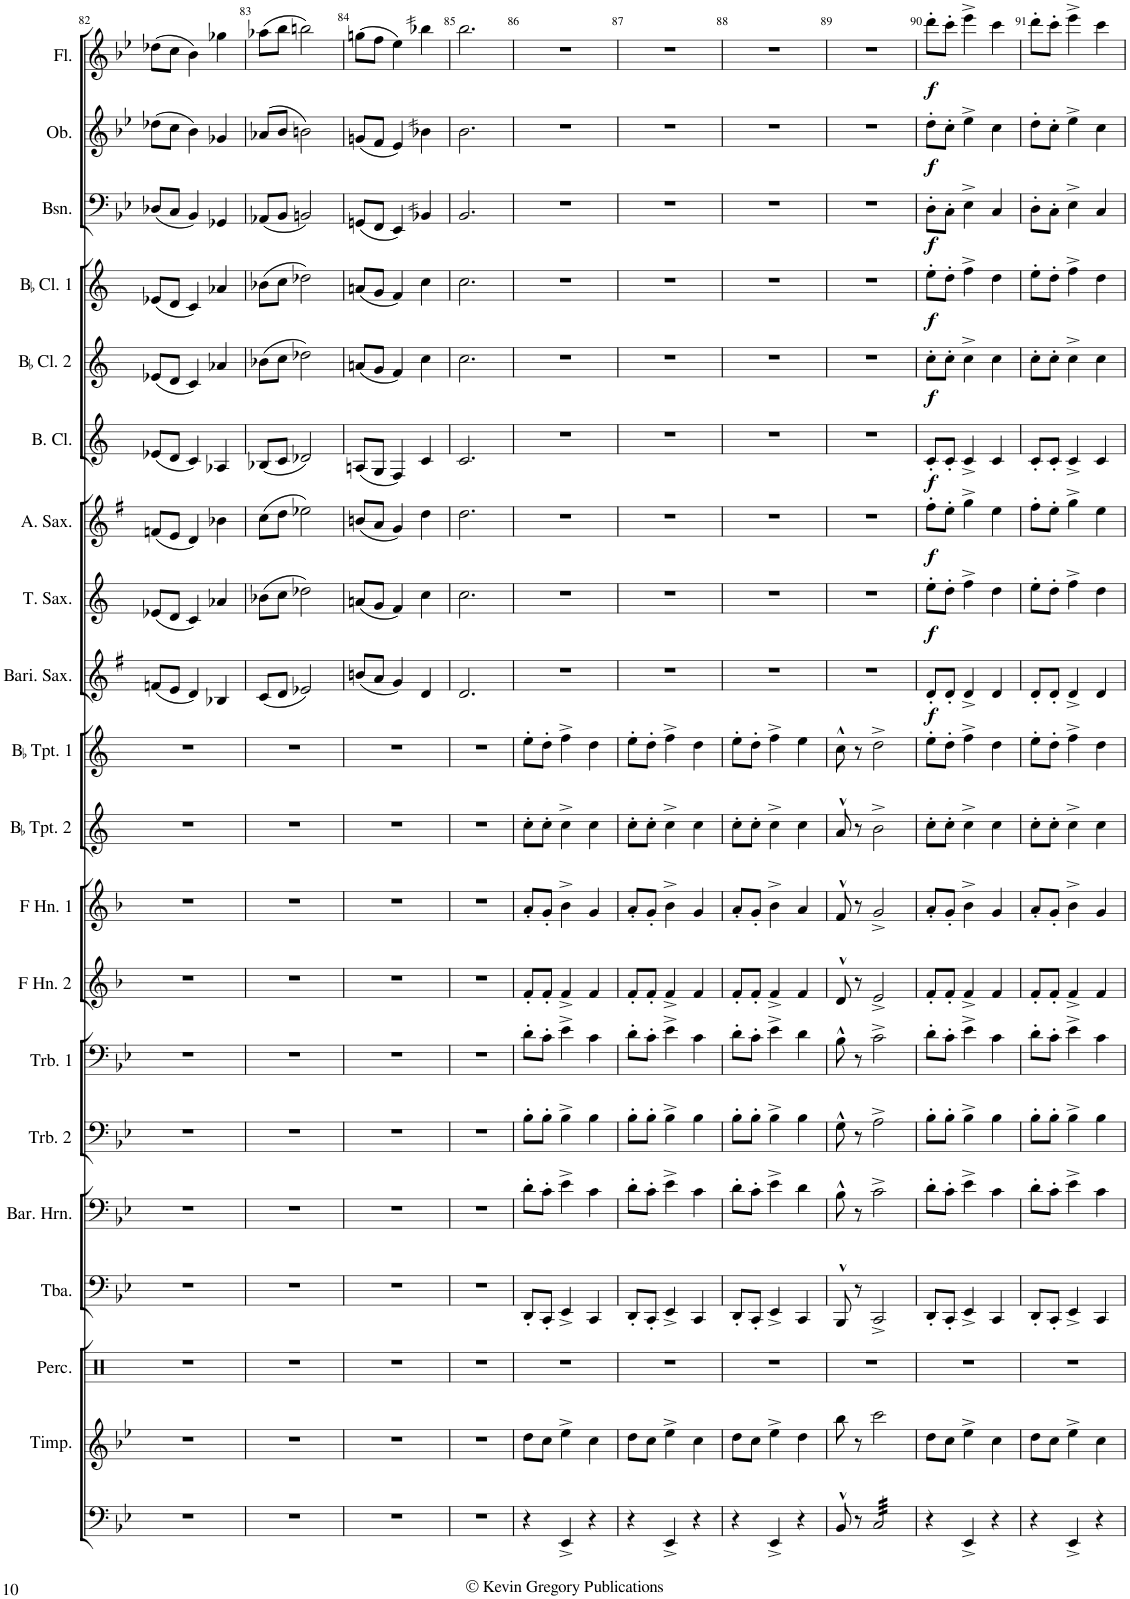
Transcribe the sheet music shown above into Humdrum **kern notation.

**kern	**kern	**kern	**kern	**kern	**kern	**kern	**kern	**kern	**kern	**kern	**kern	**dynam	**kern	**dynam	**kern	**dynam	**kern	**dynam	**kern	**dynam	**kern	**dynam	**kern	**dynam	**kern	**dynam	**kern	**dynam
*part20	*part19	*part18	*part17	*part16	*part15	*part14	*part13	*part12	*part11	*part10	*part9	*part9	*part8	*part8	*part7	*part7	*part6	*part6	*part5	*part5	*part4	*part4	*part3	*part3	*part2	*part2	*part1	*part1
*staff20	*staff19	*staff18	*staff17	*staff16	*staff15	*staff14	*staff13	*staff12	*staff11	*staff10	*staff9	*staff9	*staff8	*staff8	*staff7	*staff7	*staff6	*staff6	*staff5	*staff5	*staff4	*staff4	*staff3	*staff3	*staff2	*staff2	*staff1	*staff1
*I"Timpani	*I"Timpani	*I"Percussion	*I"Tuba	*I"Baritone	*I"Trombone 2	*I"Trombone 1	*I"F Horn 2	*I"F Horn 1	*I"BaccidentalFlat Trumpet 2	*I"BaccidentalFlat Trumpet 1	*I"Baritone Sax	*	*I"Tenor Sax	*	*I"Alto Sax	*	*I"Bass Clarinet	*	*I"BaccidentalFlat Clarinet 2	*	*I"BaccidentalFlat Clarinet 1	*	*I"Bassoon	*	*I"Oboe	*	*I"Flute	*
*I'Timp	*I'Timp.	*I'Perc.	*I'Tba.	*	*I'Trb. 2	*I'Trb. 1	*I'F Hn. 2	*I'F Hn. 1	*I'BaccidentalFlat Tpt. 2	*I'BaccidentalFlat Tpt. 1	*I'Bari. Sax.	*	*I'T. Sax.	*	*I'A. Sax.	*	*I'B. Cl.	*	*I'BaccidentalFlat Cl. 2	*	*I'BaccidentalFlat Cl. 1	*	*I'Bsn.	*	*I'Ob.	*	*I'Fl.	*
!!LO:PB:g=z
*clefF4	*clefG2	*clefX	*clefF4	*clefF4	*clefF4	*clefF4	*clefG2	*clefG2	*clefG2	*clefG2	*clefG2	*	*clefG2	*	*clefG2	*	*clefG2	*	*clefG2	*	*clefG2	*	*clefF4	*	*clefG2	*	*clefG2	*
*	*Trd-14c-24	*	*	*	*	*	*Trd4c7	*Trd4c7	*Trd1c2	*Trd1c2	*Trd12c21	*	*Trd8c14	*	*Trd5c9	*	*Trd8c14	*	*Trd1c2	*	*Trd1c2	*	*	*	*	*	*	*
*k[b-e-]	*k[b-e-]	*k[]	*k[b-e-]	*k[b-e-]	*k[b-e-]	*k[b-e-]	*k[b-]	*k[b-]	*k[]	*k[]	*k[f#]	*	*k[]	*	*k[f#]	*	*k[]	*	*k[]	*	*k[]	*	*k[b-e-]	*	*k[b-e-]	*	*k[b-e-]	*
*M3/4	*M3/4	*M3/4	*M3/4	*M3/4	*M3/4	*M3/4	*M3/4	*M3/4	*M3/4	*M3/4	*M3/4	*	*M3/4	*	*M3/4	*	*M3/4	*	*M3/4	*	*M3/4	*	*M3/4	*	*M3/4	*	*M3/4	*
=82	=82	=82	=82	=82	=82	=82	=82	=82	=82	=82	=82	=82	=82	=82	=82	=82	=82	=82	=82	=82	=82	=82	=82	=82	=82	=82	=82	=82
2.r	2.r	2.r	2.r	2.r	2.r	2.r	2.r	2.r	2.r	2.r	(8fn/L	.	(8e-X/L	.	(8fn/L	.	(8e-X/L	.	(8e-X/L	.	(8e-X/L	.	(8D-X/L	.	(8dd-X\L	.	(8dd-X\L	.
.	.	.	.	.	.	.	.	.	.	.	8e/J	.	8d/J	.	8e/J	.	8d/J	.	8d/J	.	8d/J	.	8C/J	.	8cc\J	.	8cc\J	.
.	.	.	.	.	.	.	.	.	.	.	4d/)	.	4c/)	.	4d/)	.	4c/)	.	4c/)	.	4c/)	.	4BB-/)	.	4b-\)	.	4b-\)	.
.	.	.	.	.	.	.	.	.	.	.	4B-X/	.	4a-X/	.	4b-X\	.	4A-X/	.	4a-X/	.	4a-X/	.	4GG-X/	.	4g-X/	.	4gg-X\	.
=83	=83	=83	=83	=83	=83	=83	=83	=83	=83	=83	=83	=83	=83	=83	=83	=83	=83	=83	=83	=83	=83	=83	=83	=83	=83	=83	=83	=83
2.r	2.r	2.r	2.r	2.r	2.r	2.r	2.r	2.r	2.r	2.r	(8c/L	.	(8b-X\L	.	(8cc\L	.	(8B-X/L	.	(8b-X\L	.	(8b-X\L	.	(8AA-X/L	.	(8a-X/L	.	(8aa-X\L	.
.	.	.	.	.	.	.	.	.	.	.	8d/J	.	8cc\J	.	8dd\J	.	8c/J	.	8cc\J	.	8cc\J	.	8BB-/J	.	8b-/J	.	8bb-\J	.
.	.	.	.	.	.	.	.	.	.	.	2e-X/)	.	2dd-X\)	.	2ee-X\)	.	2d-X/)	.	2dd-X\)	.	2dd-X\)	.	2BBn/)	.	2bn\)	.	2bbn\)	.
=84	=84	=84	=84	=84	=84	=84	=84	=84	=84	=84	=84	=84	=84	=84	=84	=84	=84	=84	=84	=84	=84	=84	=84	=84	=84	=84	=84	=84
2.r	2.r	2.r	2.r	2.r	2.r	2.r	2.r	2.r	2.r	2.r	(8bn/L	.	(8an/L	.	(8bn/L	.	(8An/L	.	(8an/L	.	(8an/L	.	(8GGn/L	.	(8gn/L	.	(8ggn\L	.
.	.	.	.	.	.	.	.	.	.	.	8a/J	.	8g/J	.	8a/J	.	8G/J	.	8g/J	.	8g/J	.	8FF/J	.	8f/J	.	8ff\J	.
.	.	.	.	.	.	.	.	.	.	.	4g/)	.	4f/)	.	4g/)	.	4F/)	.	4f/)	.	4f/)	.	4EE-/)	.	4e-/)	.	4ee-\)	.
.	.	.	.	.	.	.	.	.	.	.	4d/	.	4cc\	.	4dd\	.	4c/	.	4cc\	.	4cc\	.	4BB-X/	.	4b-X\	.	4bb-X\	.
=85	=85	=85	=85	=85	=85	=85	=85	=85	=85	=85	=85	=85	=85	=85	=85	=85	=85	=85	=85	=85	=85	=85	=85	=85	=85	=85	=85	=85
2.r	2.r	2.r	2.r	2.r	2.r	2.r	2.r	2.r	2.r	2.r	2.d/	.	2.cc\	.	2.dd\	.	2.c/	.	2.cc\	.	2.cc\	.	2.BB-/	.	2.b-\	.	2.bb-\	.
=86	=86	=86	=86	=86	=86	=86	=86	=86	=86	=86	=86	=86	=86	=86	=86	=86	=86	=86	=86	=86	=86	=86	=86	=86	=86	=86	=86	=86
4r	8dd\L	2.r	8DD'/L	8d'\L	8B-'\L	8d'\L	8f'/L	8a'/L	8cc'\L	8ee'\L	2.r	.	2.r	.	2.r	.	2.r	.	2.r	.	2.r	.	2.r	.	2.r	.	2.r	.
.	8cc\J	.	8CC'/J	8c'\J	8B-'\J	8c'\J	8f'/J	8g'/J	8cc'\J	8dd'\J	.	.	.	.	.	.	.	.	.	.	.	.	.	.	.	.	.	.
4EE-^/	4ee-^\	.	4EE-^/	4e-^\	4B-^\	4e-^\	4f^/	4b-^\	4cc^\	4ff^\	.	.	.	.	.	.	.	.	.	.	.	.	.	.	.	.	.	.
4r	4cc\	.	4CC/	4c\	4B-\	4c\	4f/	4g/	4cc\	4dd\	.	.	.	.	.	.	.	.	.	.	.	.	.	.	.	.	.	.
=87	=87	=87	=87	=87	=87	=87	=87	=87	=87	=87	=87	=87	=87	=87	=87	=87	=87	=87	=87	=87	=87	=87	=87	=87	=87	=87	=87	=87
4r	8dd\L	2.r	8DD'/L	8d'\L	8B-'\L	8d'\L	8f'/L	8a'/L	8cc'\L	8ee'\L	2.r	.	2.r	.	2.r	.	2.r	.	2.r	.	2.r	.	2.r	.	2.r	.	2.r	.
.	8cc\J	.	8CC'/J	8c'\J	8B-'\J	8c'\J	8f'/J	8g'/J	8cc'\J	8dd'\J	.	.	.	.	.	.	.	.	.	.	.	.	.	.	.	.	.	.
4EE-^/	4ee-^\	.	4EE-^/	4e-^\	4B-^\	4e-^\	4f^/	4b-^\	4cc^\	4ff^\	.	.	.	.	.	.	.	.	.	.	.	.	.	.	.	.	.	.
4r	4cc\	.	4CC/	4c\	4B-\	4c\	4f/	4g/	4cc\	4dd\	.	.	.	.	.	.	.	.	.	.	.	.	.	.	.	.	.	.
=88	=88	=88	=88	=88	=88	=88	=88	=88	=88	=88	=88	=88	=88	=88	=88	=88	=88	=88	=88	=88	=88	=88	=88	=88	=88	=88	=88	=88
4r	8dd\L	2.r	8DD'/L	8d'\L	8B-'\L	8d'\L	8f'/L	8a'/L	8cc'\L	8ee'\L	2.r	.	2.r	.	2.r	.	2.r	.	2.r	.	2.r	.	2.r	.	2.r	.	2.r	.
.	8cc\J	.	8CC'/J	8c'\J	8B-'\J	8c'\J	8f'/J	8g'/J	8cc'\J	8dd'\J	.	.	.	.	.	.	.	.	.	.	.	.	.	.	.	.	.	.
4EE-^/	4ee-^\	.	4EE-^/	4e-^\	4B-^\	4e-^\	4f^/	4b-^\	4cc^\	4ff^\	.	.	.	.	.	.	.	.	.	.	.	.	.	.	.	.	.	.
4r	4dd\	.	4CC/	4d\	4B-\	4d\	4f/	4a/	4cc\	4ee\	.	.	.	.	.	.	.	.	.	.	.	.	.	.	.	.	.	.
=89	=89	=89	=89	=89	=89	=89	=89	=89	=89	=89	=89	=89	=89	=89	=89	=89	=89	=89	=89	=89	=89	=89	=89	=89	=89	=89	=89	=89
8BB-^^/	8bb-\	2.r	8BBB-^^/	8B-^^\	8G^^\	8B-^^\	8d^^/	8f^^/	8a^^/	8cc^^\	2.r	.	2.r	.	2.r	.	2.r	.	2.r	.	2.r	.	2.r	.	2.r	.	2.r	.
8r	8r	.	8r	8r	8r	8r	8r	8r	8r	8r	.	.	.	.	.	.	.	.	.	.	.	.	.	.	.	.	.	.
*tremolo	*	*	*	*	*	*	*	*	*	*	*	*	*	*	*	*	*	*	*	*	*	*	*	*	*	*	*	*
32C/LLL	2ccc\	.	2CC^/	2c^\	2A^\	2c^\	2e^/	2g^/	2b^\	2dd^\	.	.	.	.	.	.	.	.	.	.	.	.	.	.	.	.	.	.
32C/	.	.	.	.	.	.	.	.	.	.	.	.	.	.	.	.	.	.	.	.	.	.	.	.	.	.	.	.
32C/	.	.	.	.	.	.	.	.	.	.	.	.	.	.	.	.	.	.	.	.	.	.	.	.	.	.	.	.
32C/	.	.	.	.	.	.	.	.	.	.	.	.	.	.	.	.	.	.	.	.	.	.	.	.	.	.	.	.
32C/	.	.	.	.	.	.	.	.	.	.	.	.	.	.	.	.	.	.	.	.	.	.	.	.	.	.	.	.
32C/	.	.	.	.	.	.	.	.	.	.	.	.	.	.	.	.	.	.	.	.	.	.	.	.	.	.	.	.
32C/	.	.	.	.	.	.	.	.	.	.	.	.	.	.	.	.	.	.	.	.	.	.	.	.	.	.	.	.
32C/	.	.	.	.	.	.	.	.	.	.	.	.	.	.	.	.	.	.	.	.	.	.	.	.	.	.	.	.
32C/	.	.	.	.	.	.	.	.	.	.	.	.	.	.	.	.	.	.	.	.	.	.	.	.	.	.	.	.
32C/	.	.	.	.	.	.	.	.	.	.	.	.	.	.	.	.	.	.	.	.	.	.	.	.	.	.	.	.
32C/	.	.	.	.	.	.	.	.	.	.	.	.	.	.	.	.	.	.	.	.	.	.	.	.	.	.	.	.
32C/	.	.	.	.	.	.	.	.	.	.	.	.	.	.	.	.	.	.	.	.	.	.	.	.	.	.	.	.
32C/	.	.	.	.	.	.	.	.	.	.	.	.	.	.	.	.	.	.	.	.	.	.	.	.	.	.	.	.
32C/	.	.	.	.	.	.	.	.	.	.	.	.	.	.	.	.	.	.	.	.	.	.	.	.	.	.	.	.
32C/	.	.	.	.	.	.	.	.	.	.	.	.	.	.	.	.	.	.	.	.	.	.	.	.	.	.	.	.
32C/JJJ	.	.	.	.	.	.	.	.	.	.	.	.	.	.	.	.	.	.	.	.	.	.	.	.	.	.	.	.
*Xtremolo	*	*	*	*	*	*	*	*	*	*	*	*	*	*	*	*	*	*	*	*	*	*	*	*	*	*	*	*
=90	=90	=90	=90	=90	=90	=90	=90	=90	=90	=90	=90	=90	=90	=90	=90	=90	=90	=90	=90	=90	=90	=90	=90	=90	=90	=90	=90	=90
!	!	!	!	!	!	!	!	!	!	!	!	!LO:DY:b	!	!LO:DY:b	!	!LO:DY:b	!	!LO:DY:b	!	!LO:DY:b	!	!LO:DY:b	!	!LO:DY:b	!	!LO:DY:b	!	!LO:DY:b
4r	8dd\L	2.r	8DD'/L	8d'\L	8B-'\L	8d'\L	8f'/L	8a'/L	8cc'\L	8ee'\L	8d'/L	f	8ee'\L	f	8ff#'\L	f	8c'/L	f	8cc'\L	f	8ee'\L	f	8D'\L	f	8dd'\L	f	8ddd'\L	f
.	8cc\J	.	8CC'/J	8c'\J	8B-'\J	8c'\J	8f'/J	8g'/J	8cc'\J	8dd'\J	8d'/J	.	8dd'\J	.	8ee'\J	.	8c'/J	.	8cc'\J	.	8dd'\J	.	8C'\J	.	8cc'\J	.	8ccc'\J	.
4EE-^/	4ee-^\	.	4EE-^/	4e-^\	4B-^\	4e-^\	4f^/	4b-^\	4cc^\	4ff^\	4d^/	.	4ff^\	.	4gg^\	.	4c^/	.	4cc^\	.	4ff^\	.	4E-^\	.	4ee-^\	.	4eee-^\	.
4r	4cc\	.	4CC/	4c\	4B-\	4c\	4f/	4g/	4cc\	4dd\	4d/	.	4dd\	.	4ee\	.	4c/	.	4cc\	.	4dd\	.	4C/	.	4cc\	.	4ccc\	.
=91	=91	=91	=91	=91	=91	=91	=91	=91	=91	=91	=91	=91	=91	=91	=91	=91	=91	=91	=91	=91	=91	=91	=91	=91	=91	=91	=91	=91
4r	8dd\L	2.r	8DD'/L	8d'\L	8B-'\L	8d'\L	8f'/L	8a'/L	8cc'\L	8ee'\L	8d'/L	.	8ee'\L	.	8ff#'\L	.	8c'/L	.	8cc'\L	.	8ee'\L	.	8D'\L	.	8dd'\L	.	8ddd'\L	.
.	8cc\J	.	8CC'/J	8c'\J	8B-'\J	8c'\J	8f'/J	8g'/J	8cc'\J	8dd'\J	8d'/J	.	8dd'\J	.	8ee'\J	.	8c'/J	.	8cc'\J	.	8dd'\J	.	8C'\J	.	8cc'\J	.	8ccc'\J	.
4EE-^/	4ee-^\	.	4EE-^/	4e-^\	4B-^\	4e-^\	4f^/	4b-^\	4cc^\	4ff^\	4d^/	.	4ff^\	.	4gg^\	.	4c^/	.	4cc^\	.	4ff^\	.	4E-^\	.	4ee-^\	.	4eee-^\	.
4r	4cc\	.	4CC/	4c\	4B-\	4c\	4f/	4g/	4cc\	4dd\	4d/	.	4dd\	.	4ee\	.	4c/	.	4cc\	.	4dd\	.	4C/	.	4cc\	.	4ccc\	.
=	=	=	=	=	=	=	=	=	=	=	=	=	=	=	=	=	=	=	=	=	=	=	=	=	=	=	=	=
*-	*-	*-	*-	*-	*-	*-	*-	*-	*-	*-	*-	*-	*-	*-	*-	*-	*-	*-	*-	*-	*-	*-	*-	*-	*-	*-	*-	*-
